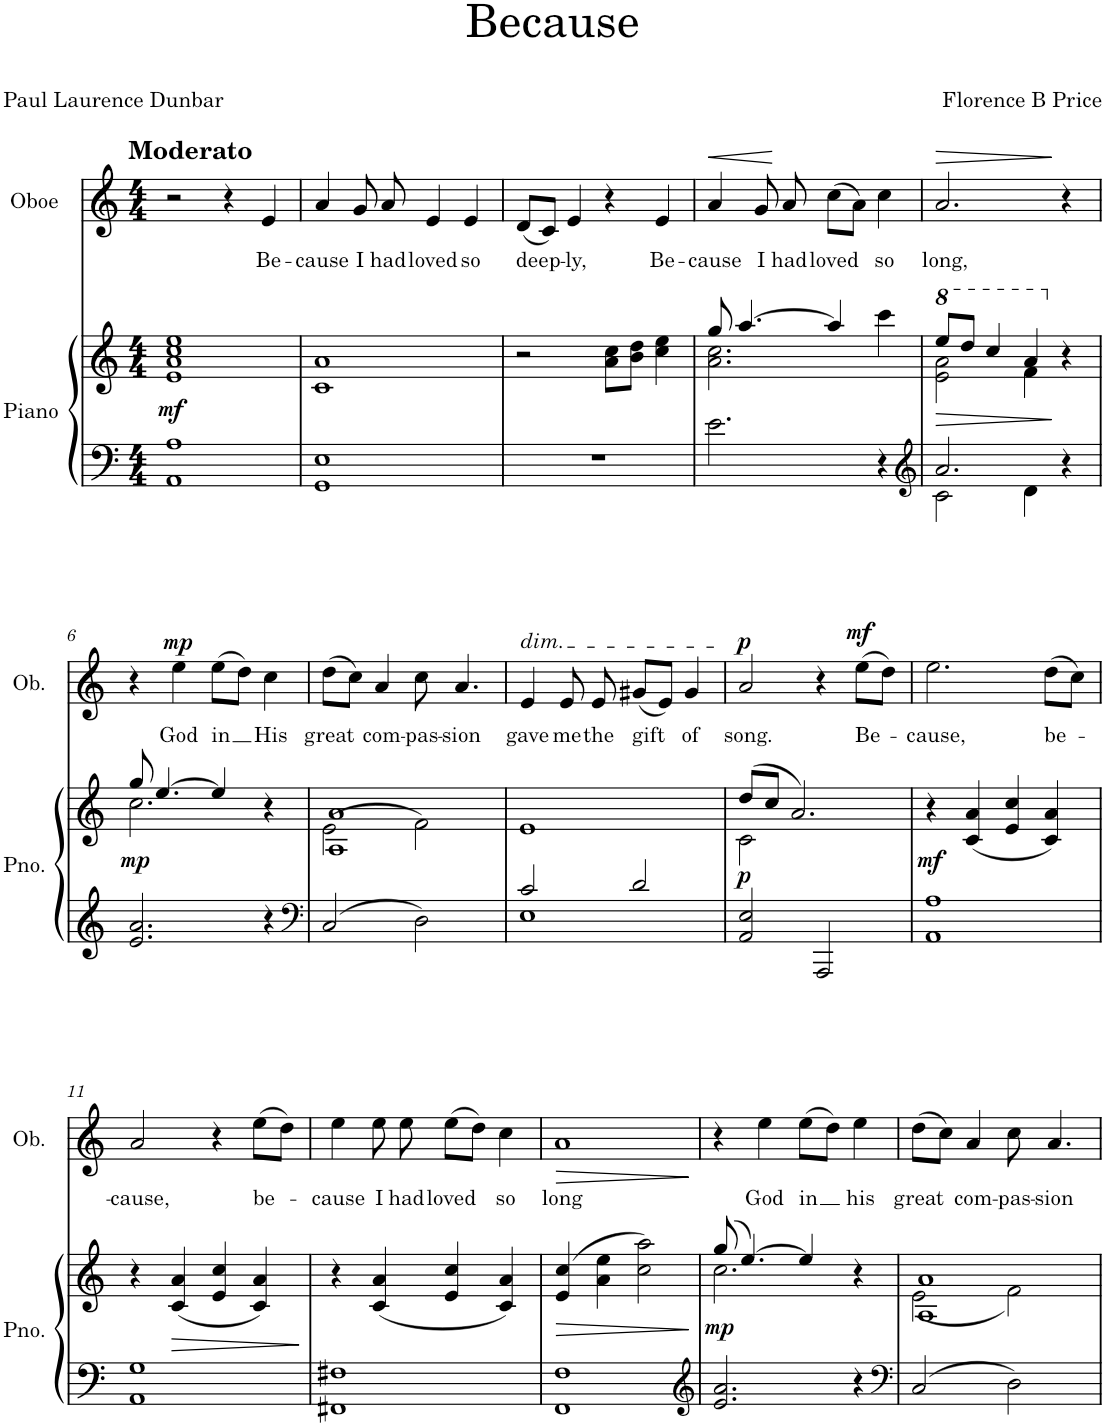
**kern	**kern	**dynam	**kern	**text	**dynam
*part2	*part2	*part2	*part1	*part1	*part1
*staff3	*staff2	*staff2/3	*staff1	*staff1	*staff1
*I"Piano	*	*	*I"Oboe	*	*
*I'Pno.	*	*	*I'Ob.	*	*
*clefF4	*clefG2	*	*clefG2	*	*
*k[]	*k[]	*	*k[]	*	*
*M4/4	*M4/4	*	*M4/4	*	*
=1	=1	=1	=1	=1	=1
!	!	!	!LO:TX:a:B:t=Moderato	!	!
!	!	!LO:DY:b	!	!	!
1AA 1A	1e 1a 1cc 1ee	mf	2r	.	.
.	.	.	4r	.	.
!	!	!	!	!LO:LY:b	!
.	.	.	4e/	Be-	.
=2	=2	=2	=2	=2	=2
!	!	!	!	!LO:LY:b	!
1GG 1E	1c 1a	.	4a/	-cause	.
!	!	!	!	!LO:LY:b	!
.	.	.	8g/	I	.
!	!	!	!	!LO:LY:b	!
.	.	.	8a/	had	.
!	!	!	!	!LO:LY:b	!
.	.	.	4e/	loved	.
!	!	!	!	!LO:LY:b	!
.	.	.	4e/	so	.
=3	=3	=3	=3	=3	=3
!	!	!	!	!LO:LY:b	!
1r	2r	.	(8d/L	deep-	.
.	.	.	8c/J)	.	.
!	!	!	!	!LO:LY:b	!
.	.	.	4e/	-ly,	.
.	8a\ 8cc\L	.	4r	.	.
.	8b\ 8dd\J	.	.	.	.
!	!	!	!	!LO:LY:b	!
.	4cc\ 4ee\	.	4e/	Be-	.
=4	=4	=4	=4	=4	=4
*	*^	*	*	*	*
!	!	!	!	!	!LO:LY:b	!LO:HP:b
2.e\	8gg/	2.a\ 2.cc\	.	4a/	-cause	<
.	[4.aa/	.	.	.	.	.
!	!	!	!	!	!LO:LY:b	!
.	.	.	.	8g/	I	.
!	!	!	!	!	!LO:LY:b	!
.	.	.	.	8a/	had	[
!	!	!	!	!	!LO:LY:b	!
.	4aa/]	.	.	(8cc\L	loved	.
.	.	.	.	8a\J)	.	.
!	!	!	!	!	!LO:LY:b	!
4r	4ccc\	4ryy	.	4cc\	so	.
=5	=5	=5	=5	=5	=5	=5
*clefG2	*	*	*	*	*	*
*^	*	*	*	*	*	*
*	*	*8va	*	*	*	*	*
!	!	!	!	!	!	!LO:LY:b	!LO:HP:b
2.a/	2c\	8eee/L	2ee\ 2aa\	.	2.a/	long,	>
!	!	!	!	!LO:HP:b	!	!	!
.	.	8ddd/J	.	>	.	.	.
.	.	4ccc/	.	.	.	.	.
.	4d\	4aa/	4ff\	.	.	.	.
*	*	*X8va	*	*	*	*	*
4r	4ryy	4r	4ryy	]	4r	.	]
!!LO:LB:g=z
=6	=6	=6	=6	=6	=6	=6	=6
!	!	!	!	!LO:DY:b	!	!	!
*v	*v	*	*	*	*	*	*
2.e/ 2.a/	8gg/	2.cc\	mp	4r	.	.
.	[4.ee/	.	.	.	.	.
!	!	!	!	!	!LO:LY:b	!LO:DY:a
.	.	.	.	4ee\	God	mp
!	!	!	!	!	!LO:LY:b	!
.	4ee/]	.	.	(8ee\L	in	.
.	.	.	.	8dd\J)	.	.
!	!	!	!	!	!LO:LY:b	!
4r	4r	4ryy	.	4cc\	His	.
=7	=7	=7	=7	=7	=7	=7
*clefF4	*	*	*	*	*	*
!	!	!	!	!	!LO:LY:b	!
2C/	1A 1a	(>2e\	.	(8dd\L	great	.
.	.	.	.	8cc\J)	.	.
!	!	!	!	!	!LO:LY:b	!
.	.	.	.	4a/	com-	.
!	!	!	!	!	!LO:LY:b	!
2D\	.	2f\)	.	8cc\	-pas-	.
!	!	!	!	!	!LO:LY:b	!
.	.	.	.	4.a/	-sion	.
*	*v	*v	*	*	*	*
=8	=8	=8	=8	=8	=8
*^	*	*	*	*	*
!	!	!	!	!LO:TX:a:i:t=dim.	!	!
!	!	!	!	!	!LO:LY:b	!
2c/	1E	1e	.	4e/	gave	.
!	!	!	!	!	!LO:LY:b	!
.	.	.	.	8e/	me	.
!	!	!	!	!	!LO:LY:b	!
.	.	.	.	8e/	the	.
!	!	!	!	!	!LO:LY:b	!
2d/	.	.	.	(8g#X/L	gift	.
.	.	.	.	8e/J)	.	.
!	!	!	!	!	!LO:LY:b	!
.	.	.	.	4g#/	of	.
*v	*v	*	*	*	*	*
=9	=9	=9	=9	=9	=9
*	*^	*	*	*	*
!	!	!	!LO:DY:b	!	!LO:LY:b	!LO:DY:a
2AA/ 2E/	(8dd/L	2c\	p	2a/	song.	p
.	8cc/J	.	.	.	.	.
.	2.a/)	.	.	.	.	.
2AAA/	.	2ryy	.	4r	.	.
!	!	!	!	!	!LO:LY:b	!LO:DY:a
.	.	.	.	(8ee\L	Be-	mf
.	.	.	.	8dd\J)	.	.
*	*v	*v	*	*	*	*
=10	=10	=10	=10	=10	=10
!	!	!LO:DY:b	!	!LO:LY:b	!
1AA 1A	4r	mf	2.ee\	-cause,	.
.	(4c/ 4a/	.	.	.	.
.	4e/ 4cc/	.	.	.	.
!	!	!	!	!LO:LY:b	!
.	4c/ 4a/)	.	(8dd\L	be-	.
.	.	.	8cc\J)	.	.
!!LO:LB:g=z
=11	=11	=11	=11	=11	=11
!	!	!	!	!LO:LY:b	!
1AA 1G	4r	.	2a/	-cause,	.
!	!	!LO:HP:b	!	!	!
.	(4c/ 4a/	>	.	.	.
.	4e/ 4cc/	.	4r	.	.
!	!	!	!	!LO:LY:b	!
.	4c/ 4a/)	.	(8ee\L	be-	.
.	.	.	8dd\J)	.	.
.	.	]	.	.	.
=12	=12	=12	=12	=12	=12
!	!	!	!	!LO:LY:b	!
1FF#X 1F#X	4r	.	4ee\	-cause	.
!	!	!	!	!LO:LY:b	!
.	(4c/ 4a/	.	8ee\	I	.
!	!	!	!	!LO:LY:b	!
.	.	.	8ee\	had	.
!	!	!	!	!LO:LY:b	!
.	4e/ 4cc/	.	(8ee\L	loved	.
.	.	.	8dd\J)	.	.
!	!	!	!	!LO:LY:b	!
.	4c/ 4a/)	.	4cc\	so	.
=13	=13	=13	=13	=13	=13
!	!	!LO:HP:b	!	!LO:LY:b	!LO:HP:b
1FF 1F	(4e/ 4cc/	>	1a	long	>
.	4a\ 4ee\	.	.	.	.
.	2cc\ 2aa\)	.	.	.	.
.	.	]	.	.	]
=14	=14	=14	=14	=14	=14
*clefG2	*	*	*	*	*
*	*^	*	*	*	*
!	!	!	!LO:DY:b	!	!	!
2.e/ 2.a/	(8gg/	2.cc\	mp	4r	.	.
.	[4.ee/)	.	.	.	.	.
!	!	!	!	!	!LO:LY:b	!
.	.	.	.	4ee\	God	.
!	!	!	!	!	!LO:LY:b	!
.	4ee/]	.	.	(8ee\L	in	.
.	.	.	.	8dd\J)	.	.
!	!	!	!	!	!LO:LY:b	!
4r	4r	4ryy	.	4ee\	his	.
=15	=15	=15	=15	=15	=15	=15
*clefF4	*	*	*	*	*	*
!	!	!	!	!	!LO:LY:b	!
2C/	1A 1a	(2e\	.	(8dd\L	great	.
.	.	.	.	8cc\J)	.	.
!	!	!	!	!	!LO:LY:b	!
.	.	.	.	4a/	com-	.
!	!	!	!	!	!LO:LY:b	!
2D\	.	2f\)	.	8cc\	-pas-	.
!	!	!	!	!	!LO:LY:b	!
.	.	.	.	4.a/	-sion	.
*	*v	*v	*	*	*	*
=	=	=	=	=	=
*-	*-	*-	*-	*-	*-
